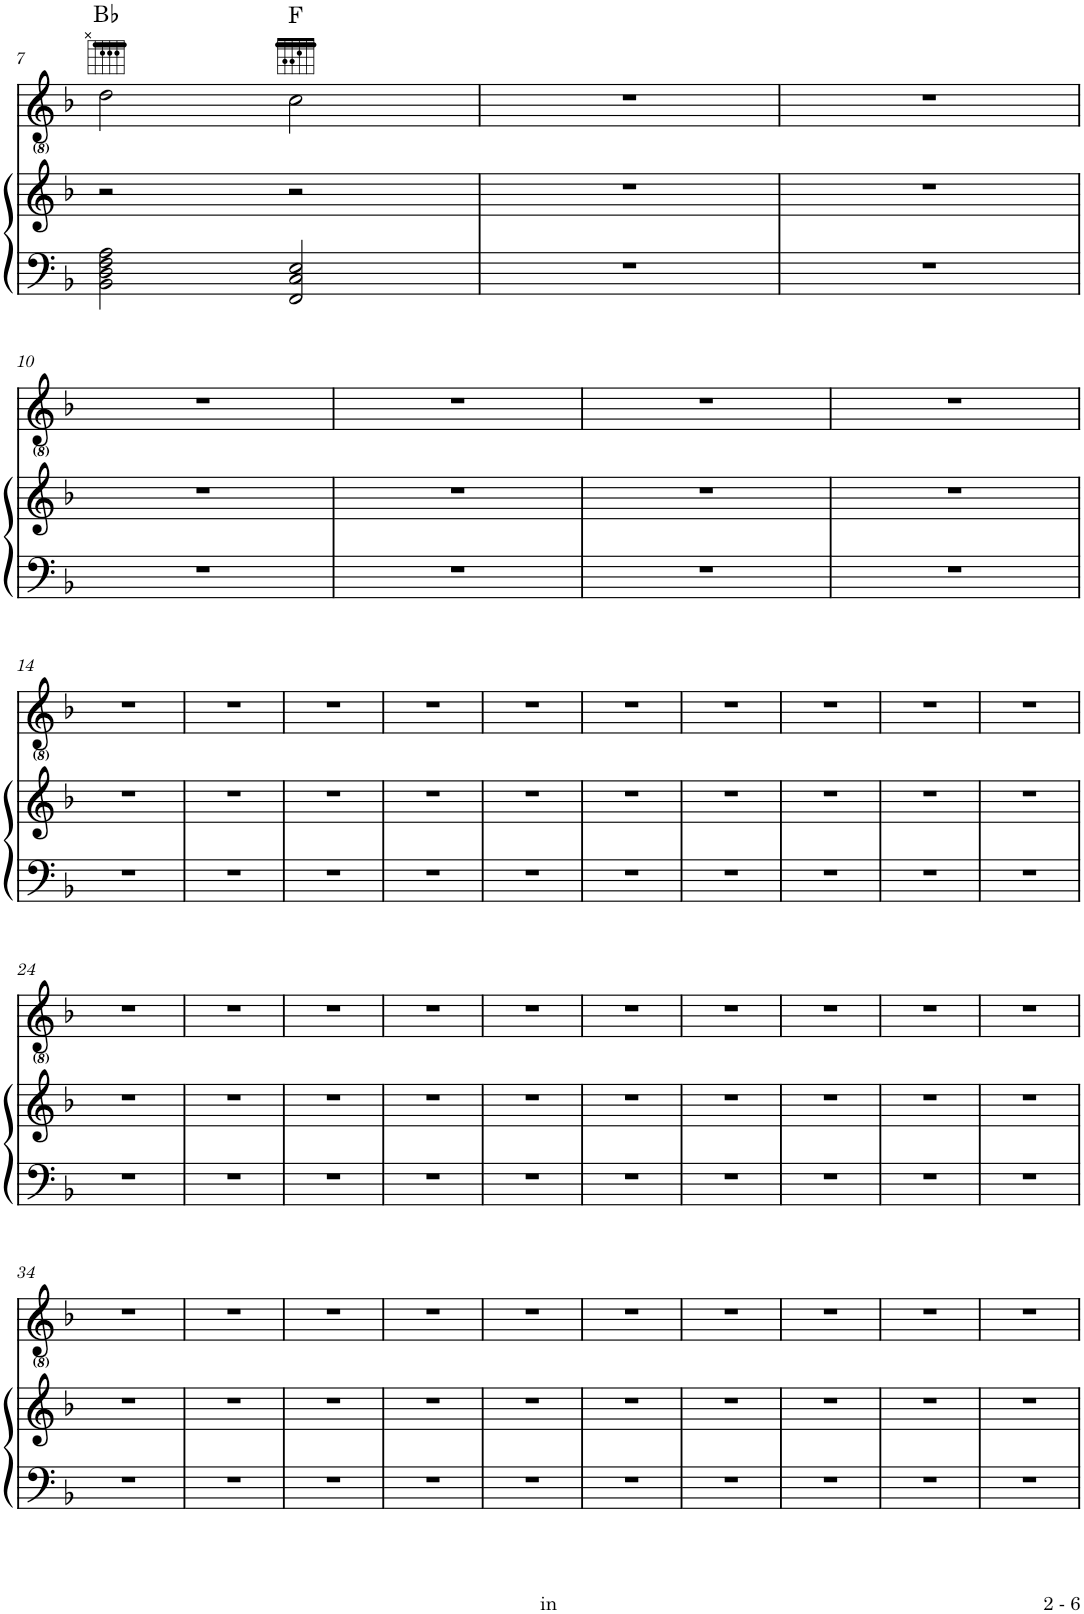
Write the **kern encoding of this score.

**kern	**kern	**kern	**harte
*part2	*part2	*part1	*part1
*staff3	*staff2	*staff1	*
*I"Piano	*	*I"Voice	*
*I'Pno	*	*	*
!!LO:PB:g=z
*clefF4	*clefG2	*clefG2	*
*k[b-]	*k[b-]	*k[b-]	*
*M4/4	*M4/4	*M4/4	*
=7	=7	=7	=7
2BB-\ 2D\ 2F\ 2A\	2r	2dd\	Bb:maj
2FF/ 2C/ 2E/	2r	2cc\	F:maj
=8	=8	=8	=8
1r	1r	1r	.
=9	=9	=9	=9
1r	1r	1r	.
!!LO:LB:g=z
=10	=10	=10	=10
1r	1r	1r	.
=11	=11	=11	=11
1r	1r	1r	.
=12	=12	=12	=12
1r	1r	1r	.
=13	=13	=13	=13
1r	1r	1r	.
!!LO:LB:g=z
=14	=14	=14	=14
1r	1r	1r	.
=15	=15	=15	=15
1r	1r	1r	.
=16	=16	=16	=16
1r	1r	1r	.
=17	=17	=17	=17
1r	1r	1r	.
=18	=18	=18	=18
1r	1r	1r	.
=19	=19	=19	=19
1r	1r	1r	.
=20	=20	=20	=20
1r	1r	1r	.
=21	=21	=21	=21
1r	1r	1r	.
=22	=22	=22	=22
1r	1r	1r	.
=23	=23	=23	=23
1r	1r	1r	.
!!LO:LB:g=z
=24	=24	=24	=24
1r	1r	1r	.
=25	=25	=25	=25
1r	1r	1r	.
=26	=26	=26	=26
1r	1r	1r	.
=27	=27	=27	=27
1r	1r	1r	.
=28	=28	=28	=28
1r	1r	1r	.
=29	=29	=29	=29
1r	1r	1r	.
=30	=30	=30	=30
1r	1r	1r	.
=31	=31	=31	=31
1r	1r	1r	.
=32	=32	=32	=32
1r	1r	1r	.
=33	=33	=33	=33
1r	1r	1r	.
!!LO:LB:g=z
=34	=34	=34	=34
1r	1r	1r	.
=35	=35	=35	=35
1r	1r	1r	.
=36	=36	=36	=36
1r	1r	1r	.
=37	=37	=37	=37
1r	1r	1r	.
=38	=38	=38	=38
1r	1r	1r	.
=39	=39	=39	=39
1r	1r	1r	.
=40	=40	=40	=40
1r	1r	1r	.
=41	=41	=41	=41
1r	1r	1r	.
=42	=42	=42	=42
1r	1r	1r	.
=43	=43	=43	=43
1r	1r	1r	.
=	=	=	=
*-	*-	*-	*-
